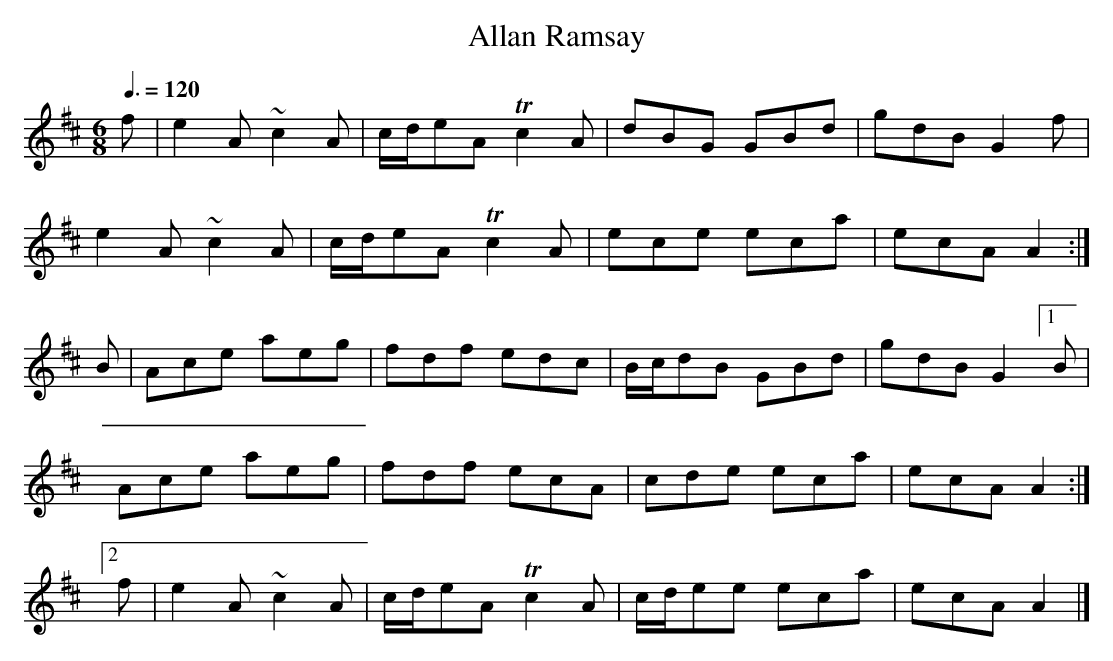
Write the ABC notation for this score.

X:1
T:Allan Ramsay
M:6/8
L:1/8
Q:3/8=120
K:AMix
   f|e2A ~c2A|c/d/eA Tc2A|dBG    GBd|gdB G2  f|
     e2A ~c2A|c/d/eA Tc2A|ece    eca|ecA A2  :|
   B|Ace   aeg|fdf    edc|B/c/dB GBd|gdB G2[1B|
     Ace  aeg|fdf     ecA|cde    eca|ecA A2  :|
[2 f|e2A ~c2A|c/d/eA Tc2A|c/d/ee eca|ecA A2  |]
